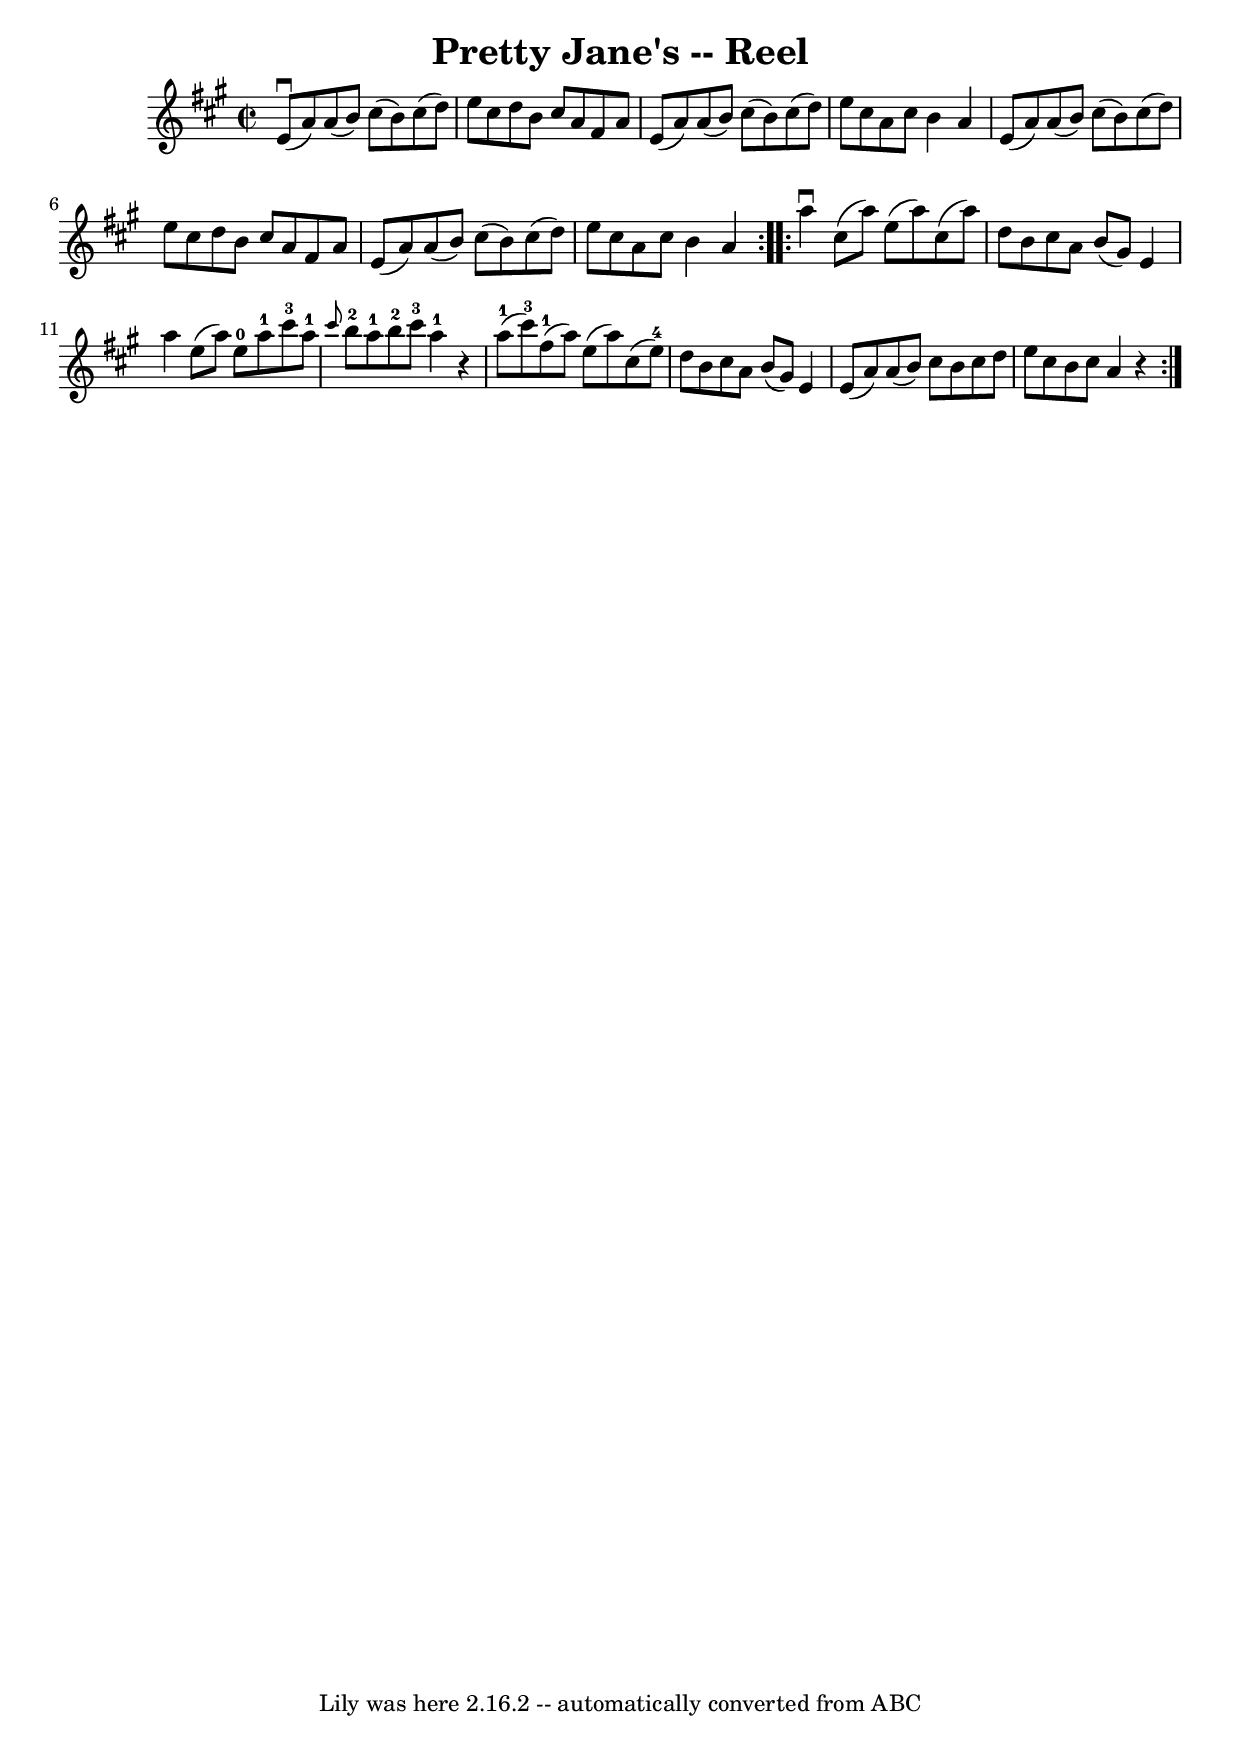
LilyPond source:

\version "2.16.2"
\include "Mammoth.ily"
\header {
  %% book = "Ryan's Mammoth Collection"
  crossRefNumber = "1"
  footnotes = "\\\\285"
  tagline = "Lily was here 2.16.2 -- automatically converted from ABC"
  title = "Pretty Jane's -- Reel"

}
voicedefault =  {



  \repeat volta 2 {

    \override Staff.TimeSignature #'style = #'C
    \time 2/2 
    \key a \major e'8^\downbow(a'8) a'8 (b'8) cis''8 
    (b'8) cis''8 (d''8)   |
    e''8 cis''8 d''8 b'8    
    cis''8 a'8 fis'8 a'8    |
    e'8 (a'8) a'8 (b'8)   
    cis''8 (b'8) cis''8 (d''8)   |
    e''8 cis''8 a'8    
    cis''8 b'4 a'4    |
    e'8 (a'8) a'8 (b'8) cis''8 
    (b'8) cis''8 (d''8)   |
    e''8 cis''8 d''8 b'8    
    cis''8 a'8 fis'8 a'8    |
    e'8 (a'8) a'8 (b'8)   
    cis''8 (b'8) cis''8 (d''8)   |
    e''8 cis''8 a'8    
    cis''8 b'4 a'4    
  }     
  \repeat volta 2 {
    a''4^\downbow cis''8 (
    a''8) e''8 (a''8) cis''8 (a''8)   |
    d''8 b'8    
    cis''8 a'8 b'8 (gis'8) e'4    |
    a''4 e''8 (a''8  
    -) e''8-0 a''8-1 cis'''8-3 a''8-1   |
    
    \grace { cis'''8  
	   } b''8-2 a''8-1 b''8-2 cis'''8-3     
    a''4-1   r4   |
    a''8-1(cis'''8-3) fis''8-1(
    a''8) e''8 (a''8) cis''8 (e''8-4)   |
    d''8 b'8 
    cis''8 a'8 b'8 (gis'8) e'4    |
    e'8 (a'8) a'8 
    (b'8) cis''8 b'8 cis''8 d''8    |
    e''8 cis''8  
    b'8 cis''8 a'4    r4   
  }   

}

\score{
  <<

    \context Staff="default"
    {
      \voicedefault 
      
    }

  >>
  \layout {
    
  }
  \midi {
  }

}
